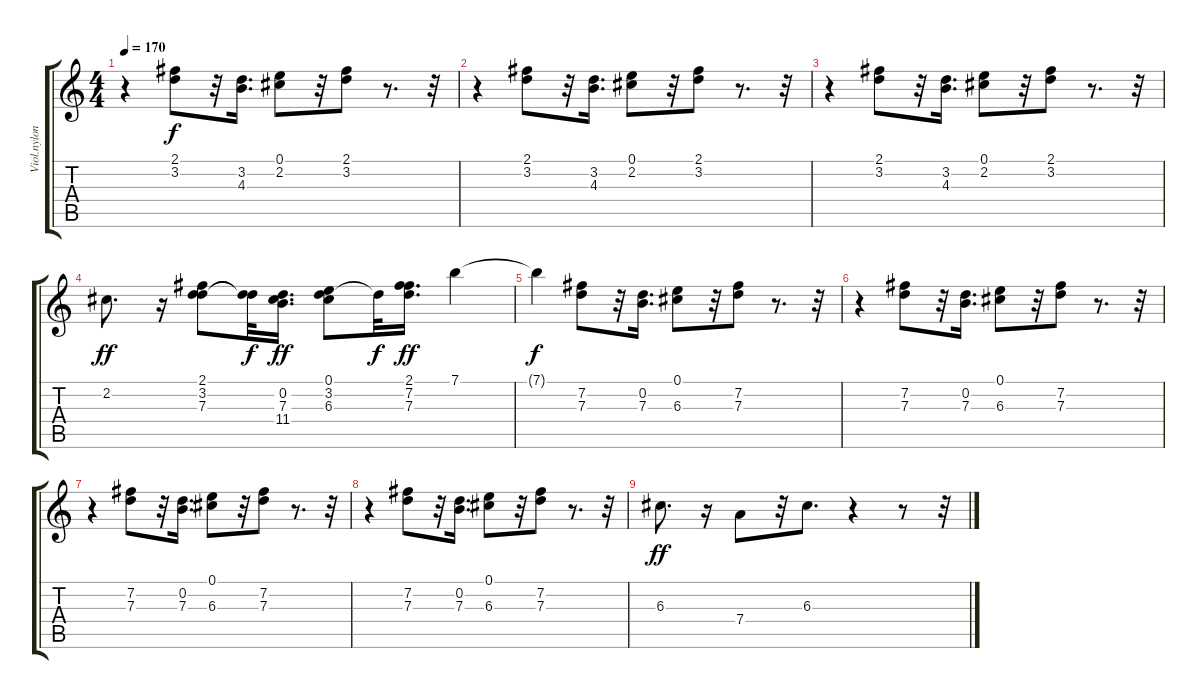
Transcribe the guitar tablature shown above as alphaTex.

\track ("Viol.nylon" "Viol.nylon") {instrument acousticguitarnylon}
\staff {score tabs}
\tuning (E4 B3 G3 D3 A2 E2) {hide}
\ts (4 4)
\tempo 170
\clef g2
\ks c
r.4{dy f} (2.1 3.2).8 r.32 (3.2 4.3).16{d} (0.1 2.2).8 r.32 (2.1 3.2).8 r.8{d} r.32 |
r.4 (2.1 3.2).8 r.32 (3.2 4.3).16{d} (0.1 2.2).8 r.32 (2.1 3.2).8 r.8{d} r.32 |
r.4 (2.1 3.2).8 r.32 (3.2 4.3).16{d} (0.1 2.2).8 r.32 (2.1 3.2).8 r.8{d} r.32 |
2.2.8{d dy ff} r.16 (2.1 3.2 7.3).8 (3.2{t} 7.3{t}).32{dy f} (0.2 7.3 11.4).16{d dy ff} (0.1 3.2 6.3).8 3.2{t}.32{dy f} (2.1 7.2 7.3).16{d dy ff} 7.1.4 |
7.1{t}.4{dy f} (7.2 7.3).8 r.32 (0.2 7.3).16{d} (0.1 6.3).8 r.32 (7.2 7.3).8 r.8{d} r.32 |
r.4 (7.2 7.3).8 r.32 (0.2 7.3).16{d} (0.1 6.3).8 r.32 (7.2 7.3).8 r.8{d} r.32 |
r.4 (7.2 7.3).8 r.32 (0.2 7.3).16{d} (0.1 6.3).8 r.32 (7.2 7.3).8 r.8{d} r.32 |
r.4 (7.2 7.3).8 r.32 (0.2 7.3).16{d} (0.1 6.3).8 r.32 (7.2 7.3).8 r.8{d} r.32 |
6.3.8{d dy ff} r.16 7.4.8 r.32 6.3.8{d} r.4 r.8 r.32
